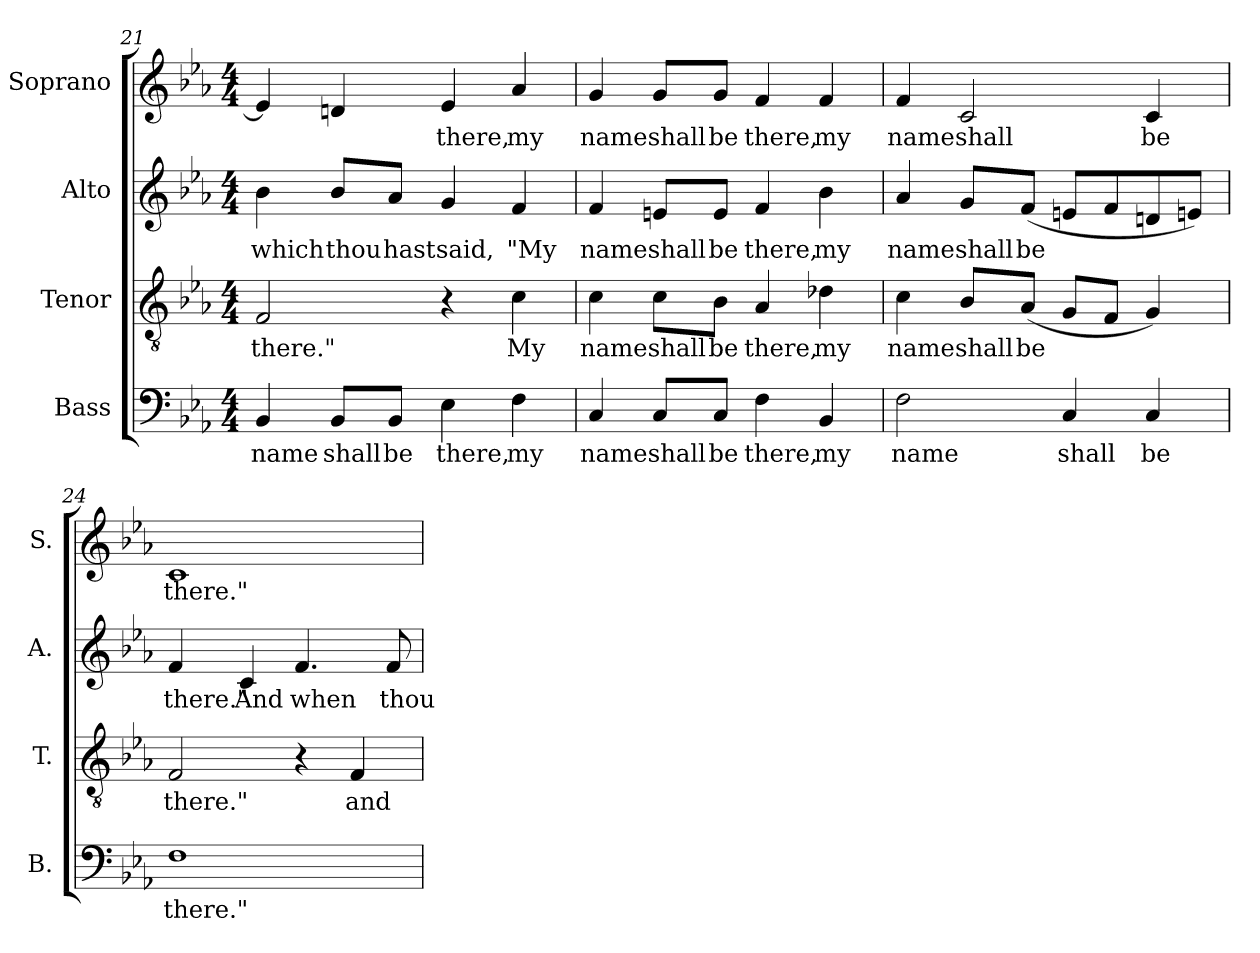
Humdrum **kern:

**kern	**text	**kern	**text	**kern	**text	**kern	**text
*part4	*part4	*part3	*part3	*part2	*part2	*part1	*part1
*staff4	*staff4	*staff3	*staff3	*staff2	*staff2	*staff1	*staff1
*I"Bass	*	*I"Tenor	*	*I"Alto	*	*I"Soprano	*
*I'B.	*	*I'T.	*	*I'A.	*	*I'S.	*
*clefF4	*	*clefGv2	*	*clefG2	*	*clefG2	*
*	*	*ITrd7c12	*	*	*	*	*
*k[b-e-a-]	*	*k[b-e-a-]	*	*k[b-e-a-]	*	*k[b-e-a-]	*
*E-:	*	*E-:	*	*E-:	*	*E-:	*
*M4/4	*	*M4/4	*	*M4/4	*	*M4/4	*
=21	=21	=21	=21	=21	=21	=21	=21
!	!LO:LY:b:color=#000000	!	!	!	!	!	!
!	!	!	!LO:LY:b:color=#000000	!	!	!	!
!	!	!	!	!	!LO:LY:b:color=#000000	!	!
4BB-i/	name	2FFi/	there."	4b-i\	which	4e-i/]	.
!	!LO:LY:b:color=#000000	!	!	!	!	!	!
!	!	!	!	!	!LO:LY:b:color=#000000	!	!
8BB-i/L	shall	.	.	8b-i/L	thou	4dni/	.
!	!LO:LY:b:color=#000000	!	!	!	!	!	!
!	!	!	!	!	!LO:LY:b:color=#000000	!	!
8BB-i/J	be	.	.	8a-i/J	hast	.	.
!	!LO:LY:b:color=#000000	!	!	!	!	!	!
!	!	!	!	!	!LO:LY:b:color=#000000	!	!
!	!	!	!	!	!	!	!LO:LY:b:color=#000000
4E-i\	there,	4r	.	4gi/	said,	4e-i/	there,
!	!LO:LY:b:color=#000000	!	!	!	!	!	!
!	!	!	!LO:LY:b:color=#000000	!	!	!	!
!	!	!	!	!	!LO:LY:b:color=#000000	!	!
!	!	!	!	!	!	!	!LO:LY:b:color=#000000
4Fi\	my	4Ci\	My	4fi/	"My	4a-i/	my
=22	=22	=22	=22	=22	=22	=22	=22
!	!LO:LY:b:color=#000000	!	!	!	!	!	!
!	!	!	!LO:LY:b:color=#000000	!	!	!	!
!	!	!	!	!	!LO:LY:b:color=#000000	!	!
!	!	!	!	!	!	!	!LO:LY:b:color=#000000
4Ci/	name	4Ci\	name	4fi/	name	4gi/	name
!	!LO:LY:b:color=#000000	!	!	!	!	!	!
!	!	!	!LO:LY:b:color=#000000	!	!	!	!
!	!	!	!	!	!LO:LY:b:color=#000000	!	!
!	!	!	!	!	!	!	!LO:LY:b:color=#000000
8Ci/L	shall	8Ci\L	shall	8eni/L	shall	8gi/L	shall
!	!LO:LY:b:color=#000000	!	!	!	!	!	!
!	!	!	!LO:LY:b:color=#000000	!	!	!	!
!	!	!	!	!	!LO:LY:b:color=#000000	!	!
!	!	!	!	!	!	!	!LO:LY:b:color=#000000
8Ci/J	be	8BB-i\J	be	8ei/J	be	8gi/J	be
!	!LO:LY:b:color=#000000	!	!	!	!	!	!
!	!	!	!LO:LY:b:color=#000000	!	!	!	!
!	!	!	!	!	!LO:LY:b:color=#000000	!	!
!	!	!	!	!	!	!	!LO:LY:b:color=#000000
4Fi\	there,	4AA-i/	there,	4fi/	there,	4fi/	there,
!	!LO:LY:b:color=#000000	!	!	!	!	!	!
!	!	!	!LO:LY:b:color=#000000	!	!	!	!
!	!	!	!	!	!LO:LY:b:color=#000000	!	!
!	!	!	!	!	!	!	!LO:LY:b:color=#000000
4BB-i/	my	4D-Xi\	my	4b-i\	my	4fi/	my
=23	=23	=23	=23	=23	=23	=23	=23
!	!LO:LY:b:color=#000000	!	!	!	!	!	!
!	!	!	!LO:LY:b:color=#000000	!	!	!	!
!	!	!	!	!	!LO:LY:b:color=#000000	!	!
!	!	!	!	!	!	!	!LO:LY:b:color=#000000
2Fi\	name	4Ci\	name	4a-i/	name	4fi/	name
!	!	!	!LO:LY:b:color=#000000	!	!	!	!
!	!	!	!	!	!LO:LY:b:color=#000000	!	!
!	!	!	!	!	!	!	!LO:LY:b:color=#000000
.	.	8BB-i/L	shall	8gi/L	shall	2ci/	shall
!	!	!	!LO:LY:b:color=#000000	!	!	!	!
!	!	!	!	!	!LO:LY:b:color=#000000	!	!
.	.	(8AA-i/J	be	(8fi/J	be	.	.
!	!LO:LY:b:color=#000000	!	!	!	!	!	!
4Ci/	shall	8GGi/L	.	8eni/L	.	.	.
.	.	8FFi/J	.	8fi/	.	.	.
!	!LO:LY:b:color=#000000	!	!	!	!	!	!
!	!	!	!	!	!	!	!LO:LY:b:color=#000000
4Ci/	be	4GGi/)	.	8dni/	.	4ci/	be
.	.	.	.	8eni/J)	.	.	.
!!LO:PB:g=z
=24	=24	=24	=24	=24	=24	=24	=24
!	!LO:LY:b:color=#000000	!	!	!	!	!	!
!	!	!	!LO:LY:b:color=#000000	!	!	!	!
!	!	!	!	!	!LO:LY:b:color=#000000	!	!
!	!	!	!	!	!	!	!LO:LY:b:color=#000000
1Fi	there."	2FFi/	there."	4fi/	there."	1ci	there."
!	!	!	!	!	!LO:LY:b:color=#000000	!	!
.	.	.	.	4ci/	And	.	.
!	!	!	!	!	!LO:LY:b:color=#000000	!	!
.	.	4r	.	4.fi/	when	.	.
!	!	!	!LO:LY:b:color=#000000	!	!	!	!
.	.	4FFi/	and	.	.	.	.
!	!	!	!	!	!LO:LY:b:color=#000000	!	!
.	.	.	.	8fi/	thou	.	.
=	=	=	=	=	=	=	=
*-	*-	*-	*-	*-	*-	*-	*-
